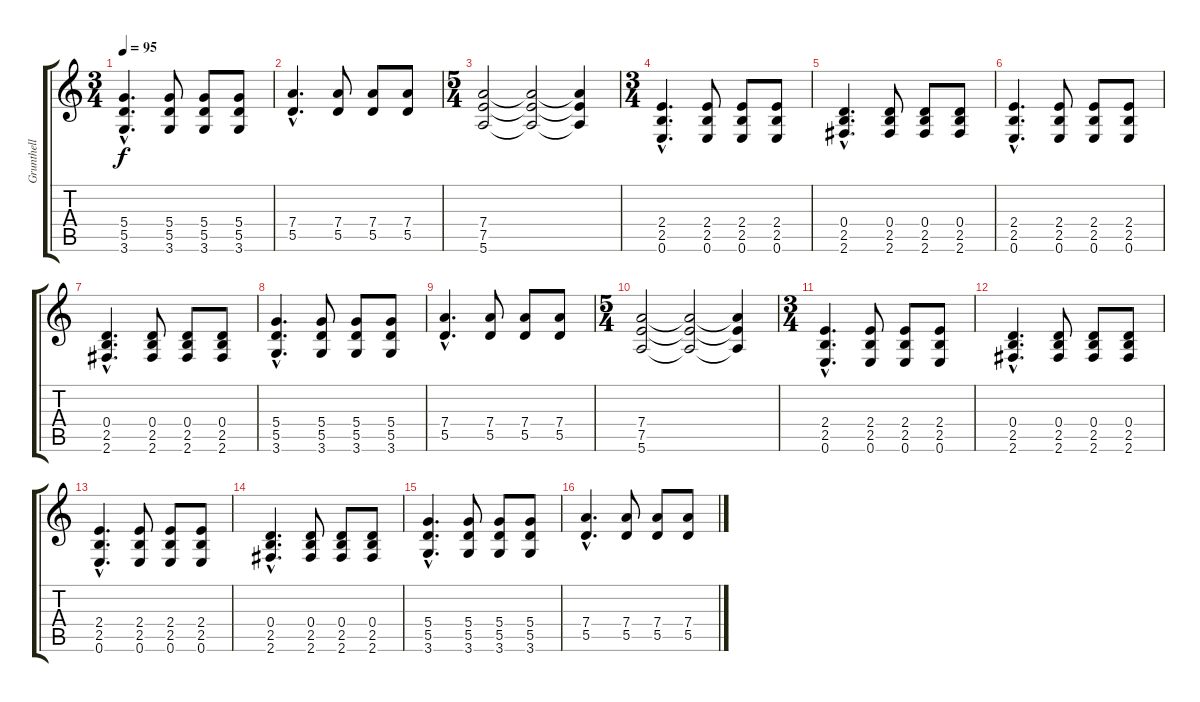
\track ("Grunthell" "Grunthell") {instrument distortionguitar}
\staff {score tabs}
\tuning (E4 B3 G3 D3 A2 E2) {hide}
\ts (3 4)
\tempo 95
\clef g2
\ks c
(5.4{hac} 5.5{hac} 3.6{hac}).4{d dy f} (5.4 5.5 3.6).8 (5.4 5.5 3.6).8 (5.4 5.5 3.6).8 |
(7.4{hac} 5.5{hac}).4{d} (7.4 5.5).8 (7.4 5.5).8 (7.4 5.5).8 |
\ts (5 4)
(7.4 7.5 5.6).2 (7.4{t} 7.5{t} 5.6{t}).2 (7.4{t} 7.5{t} 5.6{t}).4 |
\ts (3 4)
(2.4{hac} 2.5{hac} 0.6{hac}).4{d} (2.4 2.5 0.6).8 (2.4 2.5 0.6).8 (2.4 2.5 0.6).8 |
(0.4{hac} 2.5{hac} 2.6{hac}).4{d} (0.4 2.5 2.6).8 (0.4 2.5 2.6).8 (0.4 2.5 2.6).8 |
(2.4{hac} 2.5{hac} 0.6{hac}).4{d} (2.4 2.5 0.6).8 (2.4 2.5 0.6).8 (2.4 2.5 0.6).8 |
(0.4{hac} 2.5{hac} 2.6{hac}).4{d} (0.4 2.5 2.6).8 (0.4 2.5 2.6).8 (0.4 2.5 2.6).8 |
(5.4{hac} 5.5{hac} 3.6{hac}).4{d} (5.4 5.5 3.6).8 (5.4 5.5 3.6).8 (5.4 5.5 3.6).8 |
(7.4{hac} 5.5{hac}).4{d} (7.4 5.5).8 (7.4 5.5).8 (7.4 5.5).8 |
\ts (5 4)
(7.4 7.5 5.6).2 (7.4{t} 7.5{t} 5.6{t}).2 (7.4{t} 7.5{t} 5.6{t}).4 |
\ts (3 4)
(2.4{hac} 2.5{hac} 0.6{hac}).4{d} (2.4 2.5 0.6).8 (2.4 2.5 0.6).8 (2.4 2.5 0.6).8 |
(0.4{hac} 2.5{hac} 2.6{hac}).4{d} (0.4 2.5 2.6).8 (0.4 2.5 2.6).8 (0.4 2.5 2.6).8 |
(2.4{hac} 2.5{hac} 0.6{hac}).4{d} (2.4 2.5 0.6).8 (2.4 2.5 0.6).8 (2.4 2.5 0.6).8 |
(0.4{hac} 2.5{hac} 2.6{hac}).4{d} (0.4 2.5 2.6).8 (0.4 2.5 2.6).8 (0.4 2.5 2.6).8 |
(5.4{hac} 5.5{hac} 3.6{hac}).4{d} (5.4 5.5 3.6).8 (5.4 5.5 3.6).8 (5.4 5.5 3.6).8 |
(7.4{hac} 5.5{hac}).4{d} (7.4 5.5).8 (7.4 5.5).8 (7.4 5.5).8
